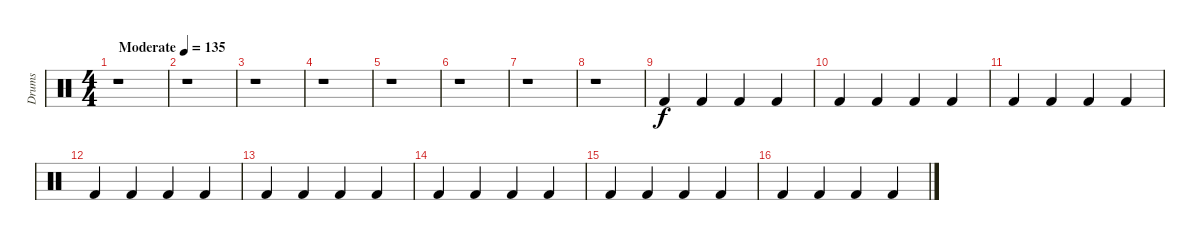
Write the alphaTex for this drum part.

\track ("Drums" "Drums") {instrument percussion}
\staff {score}
\articulation defaults
\ts (4 4)
\tempo (135 "Moderate")
\clef neutral
\ks c
r.1{dy f} |
r.1 |
r.1 |
r.1 |
r.1 |
r.1 |
r.1 |
r.1 |
"Kick (hit) 2".4 "Kick (hit) 2".4 "Kick (hit) 2".4 "Kick (hit) 2".4 |
"Kick (hit) 2".4 "Kick (hit) 2".4 "Kick (hit) 2".4 "Kick (hit) 2".4 |
"Kick (hit) 2".4 "Kick (hit) 2".4 "Kick (hit) 2".4 "Kick (hit) 2".4 |
"Kick (hit) 2".4 "Kick (hit) 2".4 "Kick (hit) 2".4 "Kick (hit) 2".4 |
"Kick (hit) 2".4 "Kick (hit) 2".4 "Kick (hit) 2".4 "Kick (hit) 2".4 |
"Kick (hit) 2".4 "Kick (hit) 2".4 "Kick (hit) 2".4 "Kick (hit) 2".4 |
"Kick (hit) 2".4 "Kick (hit) 2".4 "Kick (hit) 2".4 "Kick (hit) 2".4 |
"Kick (hit) 2".4 "Kick (hit) 2".4 "Kick (hit) 2".4 "Kick (hit) 2".4
